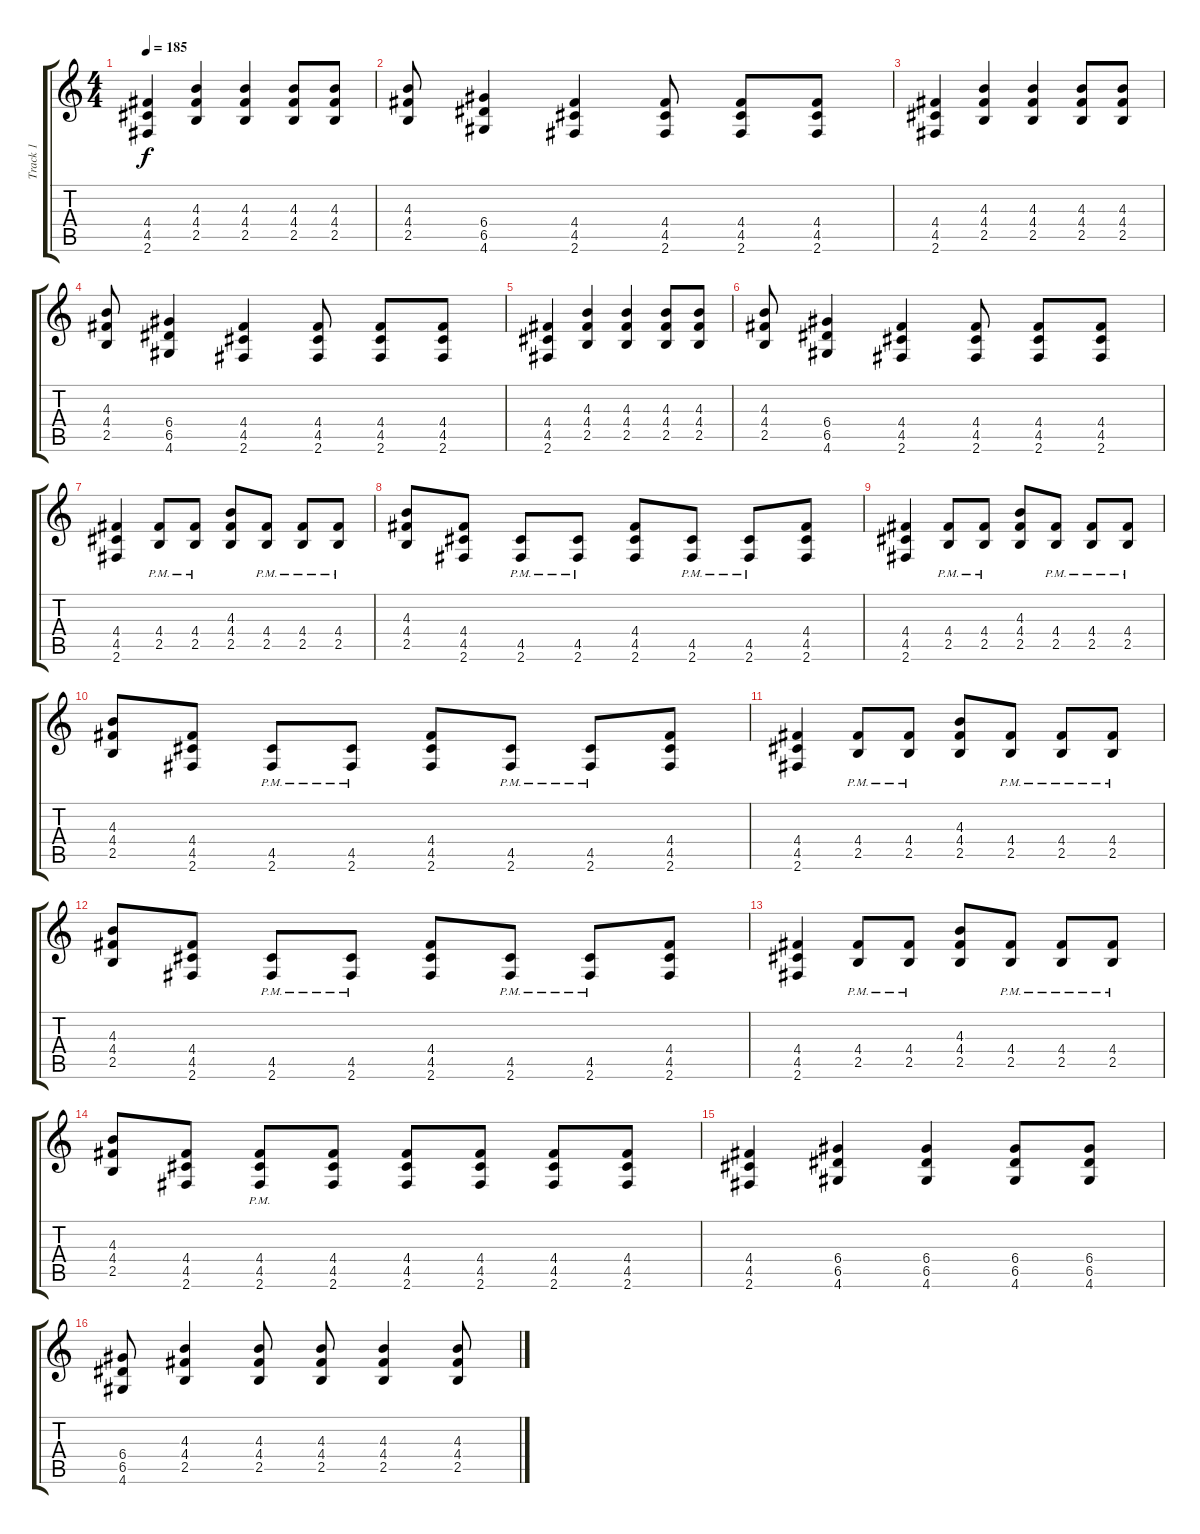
\track ("Track 1" "Track 1") {instrument distortionguitar}
\staff {score tabs}
\tuning (E4 B3 G3 D3 A2 E2) {hide}
\ts (4 4)
\tempo 185
\clef g2
\ks c
(4.4 4.5 2.6).4{dy f} (4.3 4.4 2.5).4 (4.3 4.4 2.5).4 (4.3 4.4 2.5).8 (4.3 4.4 2.5).8 |
(4.3 4.4 2.5).8 (6.4 6.5 4.6).4 (4.4 4.5 2.6).4 (4.4 4.5 2.6).8 (4.4 4.5 2.6).8 (4.4 4.5 2.6).8 |
(4.4 4.5 2.6).4 (4.3 4.4 2.5).4 (4.3 4.4 2.5).4 (4.3 4.4 2.5).8 (4.3 4.4 2.5).8 |
(4.3 4.4 2.5).8 (6.4 6.5 4.6).4 (4.4 4.5 2.6).4 (4.4 4.5 2.6).8 (4.4 4.5 2.6).8 (4.4 4.5 2.6).8 |
(4.4 4.5 2.6).4 (4.3 4.4 2.5).4 (4.3 4.4 2.5).4 (4.3 4.4 2.5).8 (4.3 4.4 2.5).8 |
(4.3 4.4 2.5).8 (6.4 6.5 4.6).4 (4.4 4.5 2.6).4 (4.4 4.5 2.6).8 (4.4 4.5 2.6).8 (4.4 4.5 2.6).8 |
(4.4 4.5 2.6).4 (4.4{pm} 2.5{pm}).8 (4.4{pm} 2.5{pm}).8 (4.3 4.4 2.5).8 (4.4 2.5{pm}).8 (4.4{pm} 2.5).8 (4.4 2.5{pm}).8 |
(4.3 4.4 2.5).8 (4.4 4.5 2.6).8 (4.5 2.6{pm}).8 (4.5 2.6{pm}).8 (4.4 4.5 2.6).8 (4.5 2.6{pm}).8 (4.5 2.6{pm}).8 (4.4 4.5 2.6).8 |
(4.4 4.5 2.6).4 (4.4{pm} 2.5{pm}).8 (4.4{pm} 2.5{pm}).8 (4.3 4.4 2.5).8 (4.4 2.5{pm}).8 (4.4{pm} 2.5).8 (4.4 2.5{pm}).8 |
(4.3 4.4 2.5).8 (4.4 4.5 2.6).8 (4.5 2.6{pm}).8 (4.5 2.6{pm}).8 (4.4 4.5 2.6).8 (4.5 2.6{pm}).8 (4.5 2.6{pm}).8 (4.4 4.5 2.6).8 |
(4.4 4.5 2.6).4 (4.4{pm} 2.5{pm}).8 (4.4{pm} 2.5{pm}).8 (4.3 4.4 2.5).8 (4.4 2.5{pm}).8 (4.4{pm} 2.5).8 (4.4 2.5{pm}).8 |
(4.3 4.4 2.5).8 (4.4 4.5 2.6).8 (4.5 2.6{pm}).8 (4.5 2.6{pm}).8 (4.4 4.5 2.6).8 (4.5 2.6{pm}).8 (4.5 2.6{pm}).8 (4.4 4.5 2.6).8 |
(4.4 4.5 2.6).4 (4.4{pm} 2.5{pm}).8 (4.4{pm} 2.5{pm}).8 (4.3 4.4 2.5).8 (4.4 2.5{pm}).8 (4.4{pm} 2.5).8 (4.4 2.5{pm}).8 |
(4.3 4.4 2.5).8 (4.4 4.5 2.6).8 (4.4 4.5 2.6{pm}).8 (4.4 4.5 2.6).8 (4.4 4.5 2.6).8 (4.4 4.5 2.6).8 (4.4 4.5 2.6).8 (4.4 4.5 2.6).8 |
(4.4 4.5 2.6).4 (6.4 6.5 4.6).4 (6.4 6.5 4.6).4 (6.4 6.5 4.6).8 (6.4 6.5 4.6).8 |
(6.4 6.5 4.6).8 (4.3 4.4 2.5).4 (4.3 4.4 2.5).8 (4.3 4.4 2.5).8 (4.3 4.4 2.5).4 (4.3 4.4 2.5).8
